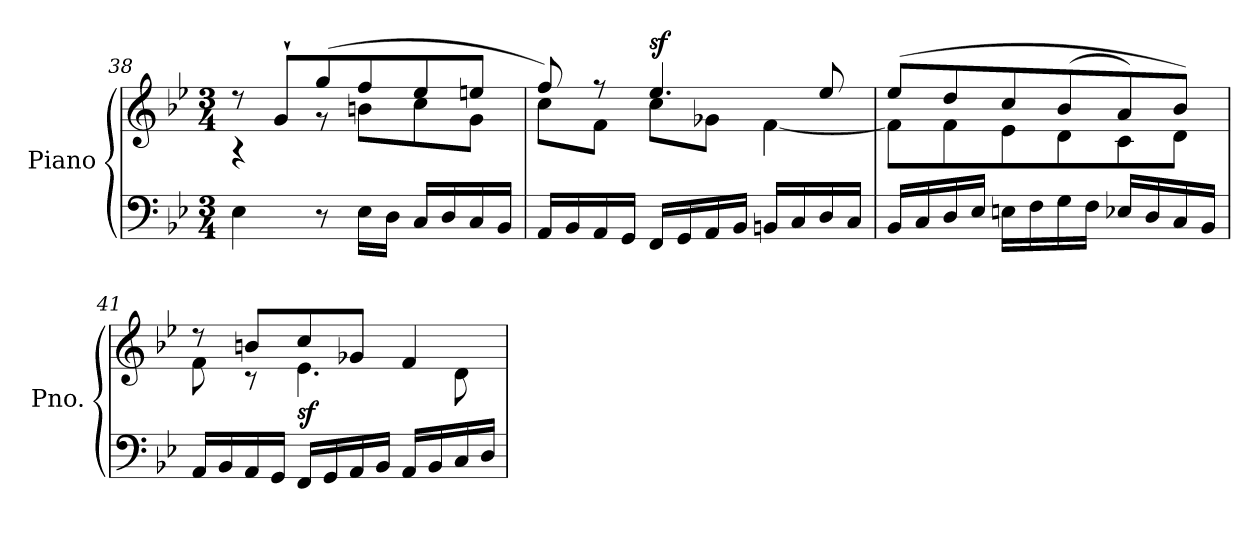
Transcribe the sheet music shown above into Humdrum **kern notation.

**kern	**kern	**dynam
*part1	*part1	*part1
*staff2	*staff1	*staff1/2
*I"Piano	*	*
*I'Pno.	*	*
*clefF4	*clefG2	*
*k[b-e-]	*k[b-e-]	*
*M3/4	*M3/4	*
=38	=38	=38
*	*^	*
4E-\	8r	4r	.
.	8g`/L	.	.
8r	(8gg/	8r	.
16E-\LL	8ff/	8bn\L	.
16D\JJ	.	.	.
16C/LL	8ee-/	8cc\	.
16D/	.	.	.
16C/	8een/J	8g\J	.
16BB-/JJ	.	.	.
!!LO:LB:g=z	!!
=39	=39	=39	=39
16AA/LL	8ff/)	8cc\L	.
16BB-/	.	.	.
16AA/	8r	8f\J	.
16GG/JJ	.	.	.
!	!	!	!LO:DY:a
16FF/LL	4.ee-/	8cc\L	sf
16GG/	.	.	.
16AA/	.	8g-X\J	.
16BB-/JJ	.	.	.
16BBn/LL	.	[4f\	.
16C/	.	.	.
16D/	8ee-/	.	.
16C/JJ	.	.	.
=40	=40	=40	=40
16BB-/LL	(8ee-/L	8f\L]	.
16C/	.	.	.
16D/	8dd/	8f\	.
16E-/JJ	.	.	.
16En\LL	8cc/	8e-\	.
16F\	.	.	.
16G\	(8b-/	8d\	.
16F\JJ	.	.	.
16E-X/LL	8a/)	8c\	.
16D/	.	.	.
16C/	8b-/J)	8d\J	.
16BB-/JJ	.	.	.
!!LO:LB:g=z	!!
=41	=41	=41	=41
16AA/LL	8r	8f\	.
16BB-/	.	.	.
16AA/	8bn/L	8r	.
16GG/JJ	.	.	.
!	!	!	!LO:DY:b
16FF/LL	8cc/	4.e-\	sf
16GG/	.	.	.
16AA/	8g-X/J	.	.
16BB-/JJ	.	.	.
16AA/LL	4f/	.	.
16BB-/	.	.	.
16C/	.	8d\	.
16D/JJ	.	.	.
*	*v	*v	*
=	=	=
*-	*-	*-
